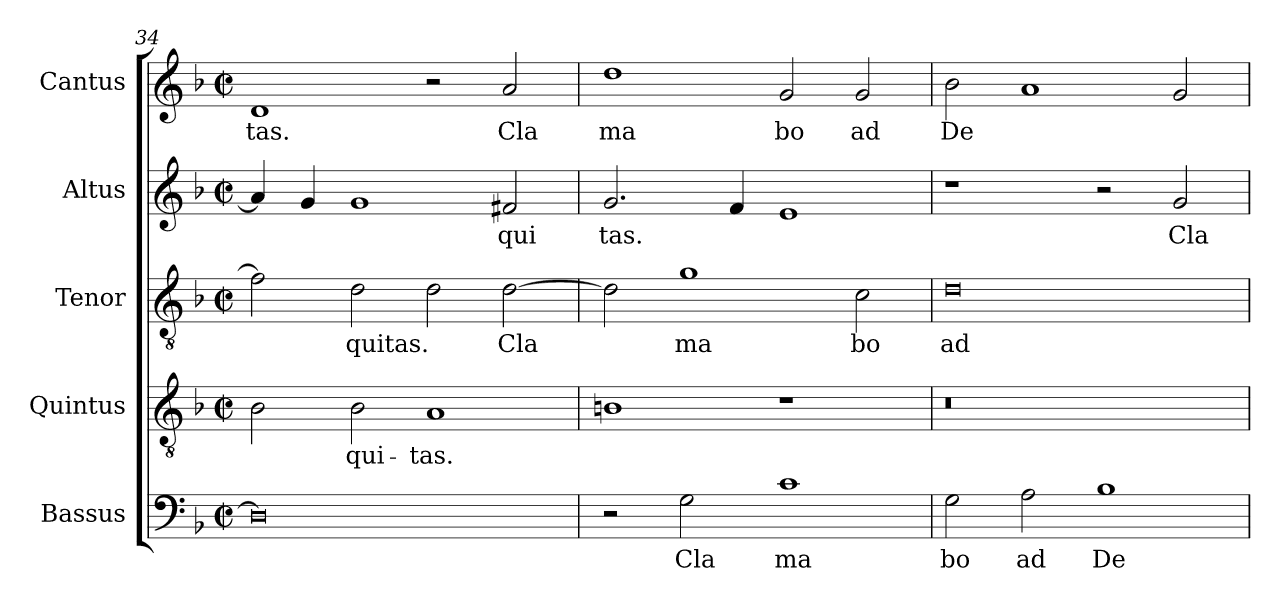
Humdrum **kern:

**kern	**text	**kern	**text	**kern	**text	**kern	**text	**kern	**text
*part5	*part5	*part4	*part4	*part3	*part3	*part2	*part2	*part1	*part1
*staff5	*staff5	*staff4	*staff4	*staff3	*staff3	*staff2	*staff2	*staff1	*staff1
*I"Bassus	*	*I"Quintus	*	*I"Tenor	*	*I"Altus	*	*I"Cantus	*
*clefF4	*	*clefGv2	*	*clefGv2	*	*clefG2	*	*clefG2	*
*k[b-]	*	*k[b-]	*	*k[b-]	*	*k[b-]	*	*k[b-]	*
*F:	*	*F:	*	*F:	*	*F:	*	*F:	*
*M2/2	*	*M2/2	*	*M2/2	*	*M2/2	*	*M2/2	*
*met(c|)	*	*met(c|)	*	*met(c|)	*	*met(c|)	*	*met(c|)	*
=34	=34	=34	=34	=34	=34	=34	=34	=34	=34
!	!	!	!	!	!	!	!	!	!LO:LY:b:cj
0D]	.	2B-\	.	2f\]	.	4a/]	.	1d	tas.
.	.	.	.	.	.	4g/	.	.	.
!	!	!	!LO:LY:b:cj	!	!LO:LY:b	!	!	!	!
.	.	2B-\	-qui-	2d\	quitas.	1g	.	.	.
!	!	!	!LO:LY:b:cj	!	!	!	!	!	!
.	.	1A	-tas.	2d\	.	.	.	2r	.
!	!	!	!	!	!LO:LY:b	!	!LO:LY:b:cj	!	!LO:LY:b:cj
.	.	.	.	[>2d\	Cla	2f#X/	qui	2a/	Cla
=35	=35	=35	=35	=35	=35	=35	=35	=35	=35
!	!	!	!	!	!	!	!LO:LY:b	!	!LO:LY:b:cj
2r	.	1Bn	.	2d\]	.	2.g/	tas.	1dd	ma
!	!LO:LY:b:cj	!	!	!	!LO:LY:b:cj	!	!	!	!
2G\	Cla	.	.	1g	ma	.	.	.	.
.	.	.	.	.	.	4f/	.	.	.
!	!LO:LY:b:cj	!	!	!	!	!	!	!	!LO:LY:b:cj
1c	ma	1r	.	.	.	1e	.	2g/	bo
!	!	!	!	!	!LO:LY:b:cj	!	!	!	!LO:LY:b:cj
.	.	.	.	2c\	bo	.	.	2g/	ad
=36	=36	=36	=36	=36	=36	=36	=36	=36	=36
!	!LO:LY:b:cj	!	!	!	!LO:LY:b:cj	!	!	!	!LO:LY:b
2G\	bo	0r	.	0d	ad	1r	.	2b-\	De
!	!LO:LY:b:cj	!	!	!	!	!	!	!	!
2A\	ad	.	.	.	.	.	.	1a	.
!	!LO:LY:b:cj	!	!	!	!	!	!	!	!
1B-	De	.	.	.	.	2r	.	.	.
!	!	!	!	!	!	!	!LO:LY:b:cj	!	!
.	.	.	.	.	.	2g/	Cla	2g/	.
=	=	=	=	=	=	=	=	=	=
*-	*-	*-	*-	*-	*-	*-	*-	*-	*-
